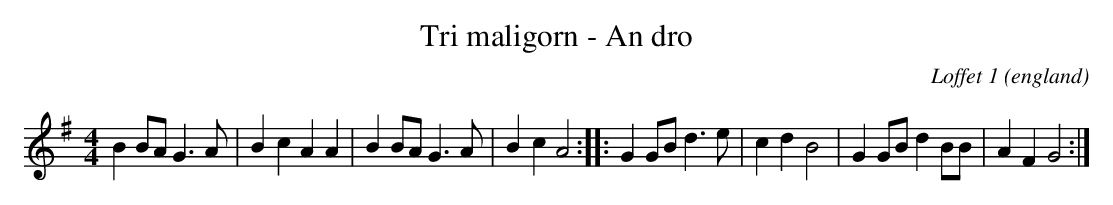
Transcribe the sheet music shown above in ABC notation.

X:1
T:Tri maligorn - An dro
O:england
C:Loffet 1
M:4/4
L:1/4
K:G
B B/A/ G>A|BcAA|B B/A/ G>A|BcA2:|\
|:G G/B/ d>e|cd B2|G G/B/ d B/B/|AF G2:|
